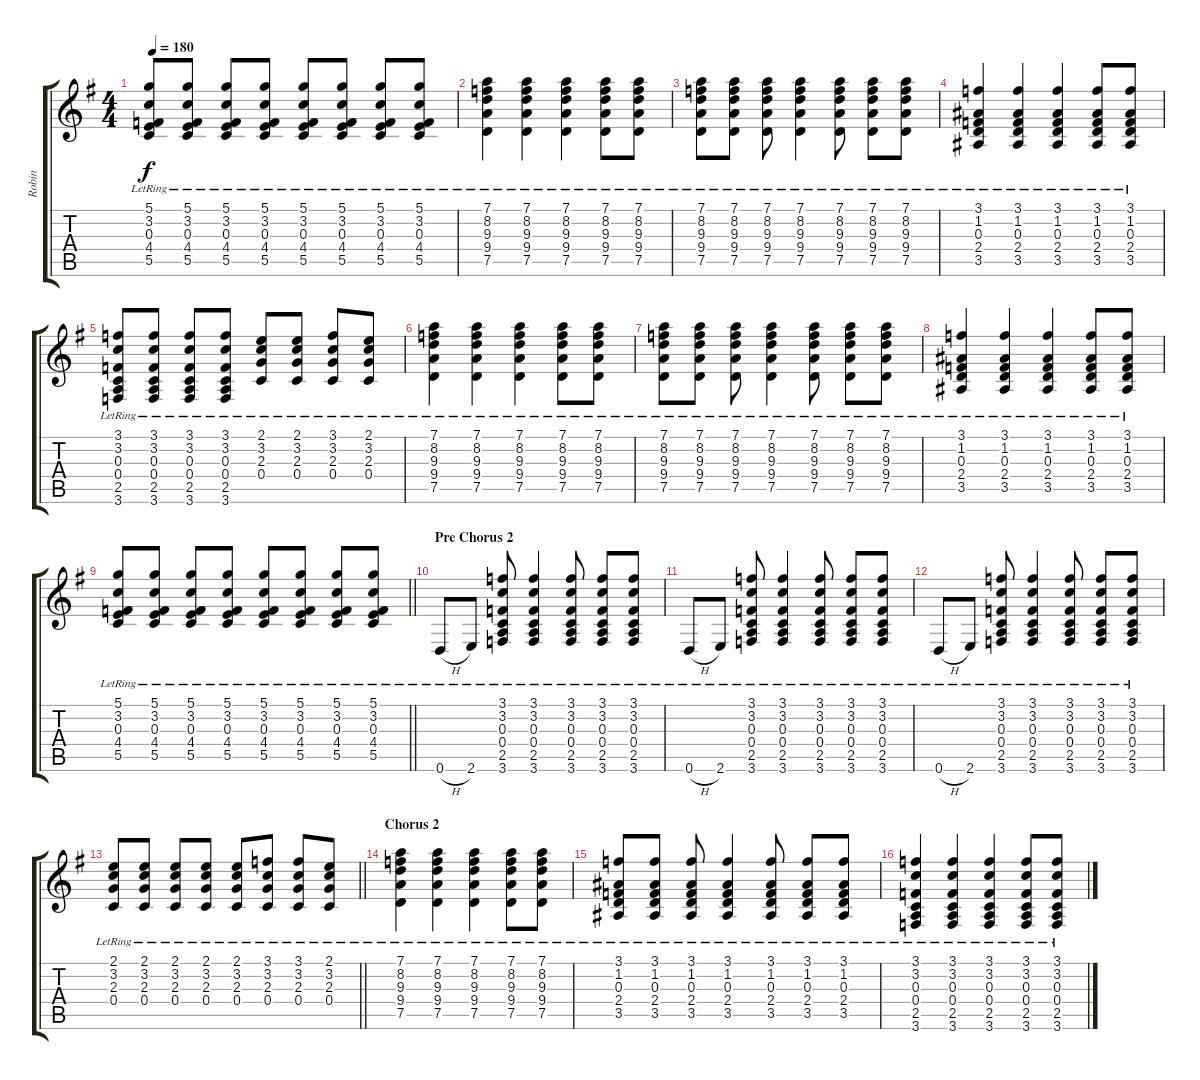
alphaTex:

\track ("Robin" "Robin") {instrument acousticguitarsteel}
\staff {score tabs}
\tuning (D4 A3 F3 C3 G2 D2) {hide}
\ts (4 4)
\tempo 180
\clef g2
\ks eminor
(5.1{lr} 3.2{lr} 0.3{lr} 4.4{lr} 5.5{lr}).8{dy f} (5.1{lr} 3.2{lr} 0.3{lr} 4.4{lr} 5.5{lr}).8 (5.1{lr} 3.2{lr} 0.3{lr} 4.4{lr} 5.5{lr}).8 (5.1{lr} 3.2{lr} 0.3{lr} 4.4{lr} 5.5{lr}).8 (5.1{lr} 3.2{lr} 0.3{lr} 4.4{lr} 5.5).8 (5.1{lr} 3.2{lr} 0.3{lr} 4.4{lr} 5.5).8 (5.1{lr} 3.2{lr} 0.3{lr} 4.4{lr} 5.5).8 (5.1{lr} 3.2{lr} 0.3{lr} 4.4{lr} 5.5).8 |
(7.1{lr} 8.2{lr} 9.3{lr} 9.4{lr} 7.5{lr}).4 (7.1{lr} 8.2{lr} 9.3{lr} 9.4{lr} 7.5{lr}).4 (7.1{lr} 8.2{lr} 9.3{lr} 9.4{lr} 7.5{lr}).4 (7.1{lr} 8.2{lr} 9.3{lr} 9.4{lr} 7.5{lr}).8 (7.1{lr} 8.2{lr} 9.3{lr} 9.4{lr} 7.5{lr}).8 |
(7.1{lr} 8.2{lr} 9.3{lr} 9.4{lr} 7.5{lr}).8 (7.1{lr} 8.2{lr} 9.3{lr} 9.4{lr} 7.5{lr}).8 (7.1{lr} 8.2{lr} 9.3{lr} 9.4{lr} 7.5{lr}).8 (7.1{lr} 8.2{lr} 9.3{lr} 9.4{lr} 7.5{lr}).4 (7.1{lr} 8.2{lr} 9.3{lr} 9.4{lr} 7.5{lr}).8 (7.1{lr} 8.2{lr} 9.3{lr} 9.4{lr} 7.5{lr}).8 (7.1{lr} 8.2 9.3 9.4 7.5).8 |
(3.1{lr} 1.2{lr} 0.3{lr} 2.4{lr} 3.5{lr}).4 (3.1{lr} 1.2{lr} 0.3{lr} 2.4{lr} 3.5{lr}).4 (3.1{lr} 1.2{lr} 0.3{lr} 2.4{lr} 3.5{lr}).4 (3.1{lr} 1.2{lr} 0.3{lr} 2.4{lr} 3.5{lr}).8 (3.1{lr} 1.2{lr} 0.3{lr} 2.4{lr} 3.5{lr}).8 |
(3.1{lr} 3.2{lr} 0.3{lr} 0.4{lr} 2.5{lr} 3.6{lr}).8 (3.1{lr} 3.2{lr} 0.3{lr} 0.4{lr} 2.5{lr} 3.6{lr}).8 (3.1{lr} 3.2{lr} 0.3{lr} 0.4{lr} 2.5{lr} 3.6{lr}).8 (3.1{lr} 3.2{lr} 0.3{lr} 0.4{lr} 2.5{lr} 3.6{lr}).8 (2.1{lr} 3.2{lr} 2.3{lr} 0.4{lr}).8 (2.1{lr} 3.2{lr} 2.3{lr} 0.4{lr}).8 (3.1{lr} 3.2{lr} 2.3{lr} 0.4{lr}).8 (2.1{lr} 3.2{lr} 2.3{lr} 0.4{lr}).8 |
(7.1{lr} 8.2{lr} 9.3{lr} 9.4{lr} 7.5{lr}).4 (7.1{lr} 8.2{lr} 9.3{lr} 9.4{lr} 7.5{lr}).4 (7.1{lr} 8.2{lr} 9.3{lr} 9.4{lr} 7.5{lr}).4 (7.1{lr} 8.2{lr} 9.3{lr} 9.4{lr} 7.5{lr}).8 (7.1{lr} 8.2{lr} 9.3{lr} 9.4{lr} 7.5{lr}).8 |
(7.1{lr} 8.2{lr} 9.3{lr} 9.4{lr} 7.5{lr}).8 (7.1{lr} 8.2{lr} 9.3{lr} 9.4{lr} 7.5{lr}).8 (7.1{lr} 8.2{lr} 9.3{lr} 9.4{lr} 7.5{lr}).8 (7.1{lr} 8.2{lr} 9.3{lr} 9.4{lr} 7.5{lr}).4 (7.1{lr} 8.2{lr} 9.3{lr} 9.4{lr} 7.5{lr}).8 (7.1{lr} 8.2{lr} 9.3{lr} 9.4{lr} 7.5{lr}).8 (7.1{lr} 8.2 9.3 9.4 7.5).8 |
(3.1{lr} 1.2{lr} 0.3{lr} 2.4{lr} 3.5{lr}).4 (3.1{lr} 1.2{lr} 0.3{lr} 2.4{lr} 3.5{lr}).4 (3.1{lr} 1.2{lr} 0.3{lr} 2.4{lr} 3.5{lr}).4 (3.1{lr} 1.2{lr} 0.3{lr} 2.4{lr} 3.5{lr}).8 (3.1{lr} 1.2{lr} 0.3{lr} 2.4{lr} 3.5{lr}).8 |
\barLineRight lightlight
(5.1{lr} 3.2{lr} 0.3{lr} 4.4{lr} 5.5{lr}).8 (5.1{lr} 3.2{lr} 0.3{lr} 4.4{lr} 5.5{lr}).8 (5.1{lr} 3.2{lr} 0.3{lr} 4.4{lr} 5.5{lr}).8 (5.1{lr} 3.2{lr} 0.3{lr} 4.4{lr} 5.5{lr}).8 (5.1{lr} 3.2{lr} 0.3{lr} 4.4{lr} 5.5).8 (5.1{lr} 3.2{lr} 0.3{lr} 4.4{lr} 5.5).8 (5.1{lr} 3.2{lr} 0.3{lr} 4.4{lr} 5.5).8 (5.1{lr} 3.2{lr} 0.3{lr} 4.4{lr} 5.5).8 |
\section ("" "Pre Chorus 2")
0.6{h lr}.8 2.6{lr}.8 (3.1{lr} 3.2{lr} 0.3{lr} 0.4{lr} 2.5{lr} 3.6{lr}).8 (3.1{lr} 3.2{lr} 0.3{lr} 0.4{lr} 2.5{lr} 3.6{lr}).4 (3.1{lr} 3.2{lr} 0.3{lr} 0.4{lr} 2.5{lr} 3.6{lr}).8 (3.1{lr} 3.2{lr} 0.3{lr} 0.4{lr} 2.5{lr} 3.6{lr}).8 (3.1{lr} 3.2{lr} 0.3{lr} 0.4{lr} 2.5{lr} 3.6{lr}).8 |
0.6{h lr}.8 2.6{lr}.8 (3.1{lr} 3.2{lr} 0.3{lr} 0.4{lr} 2.5{lr} 3.6{lr}).8 (3.1{lr} 3.2{lr} 0.3{lr} 0.4{lr} 2.5{lr} 3.6{lr}).4 (3.1{lr} 3.2{lr} 0.3{lr} 0.4{lr} 2.5{lr} 3.6{lr}).8 (3.1{lr} 3.2{lr} 0.3{lr} 0.4{lr} 2.5{lr} 3.6{lr}).8 (3.1{lr} 3.2{lr} 0.3{lr} 0.4{lr} 2.5{lr} 3.6{lr}).8 |
0.6{h lr}.8 2.6{lr}.8 (3.1{lr} 3.2{lr} 0.3{lr} 0.4{lr} 2.5{lr} 3.6{lr}).8 (3.1{lr} 3.2{lr} 0.3{lr} 0.4{lr} 2.5{lr} 3.6{lr}).4 (3.1{lr} 3.2{lr} 0.3{lr} 0.4{lr} 2.5{lr} 3.6{lr}).8 (3.1{lr} 3.2{lr} 0.3{lr} 0.4{lr} 2.5{lr} 3.6{lr}).8 (3.1{lr} 3.2{lr} 0.3{lr} 0.4{lr} 2.5{lr} 3.6{lr}).8 |
\barLineRight lightlight
(2.1{lr} 3.2{lr} 2.3{lr} 0.4{lr}).8 (2.1{lr} 3.2{lr} 2.3{lr} 0.4{lr}).8 (2.1{lr} 3.2{lr} 2.3{lr} 0.4{lr}).8 (2.1{lr} 3.2{lr} 2.3{lr} 0.4{lr}).8 (2.1{lr} 3.2{lr} 2.3{lr} 0.4{lr}).8 (3.1{lr} 3.2{lr} 2.3{lr} 0.4{lr}).8 (3.1{lr} 3.2{lr} 2.3{lr} 0.4{lr}).8 (2.1{lr} 3.2 2.3 0.4).8 |
\section ("" "Chorus 2")
(7.1{lr} 8.2{lr} 9.3{lr} 9.4{lr} 7.5{lr}).4 (7.1{lr} 8.2{lr} 9.3{lr} 9.4{lr} 7.5{lr}).4 (7.1{lr} 8.2{lr} 9.3{lr} 9.4{lr} 7.5{lr}).4 (7.1{lr} 8.2{lr} 9.3{lr} 9.4{lr} 7.5{lr}).8 (7.1{lr} 8.2{lr} 9.3{lr} 9.4{lr} 7.5{lr}).8 |
(3.1{lr} 1.2{lr} 0.3{lr} 2.4{lr} 3.5{lr}).8 (3.1{lr} 1.2{lr} 0.3{lr} 2.4{lr} 3.5{lr}).8 (3.1{lr} 1.2{lr} 0.3{lr} 2.4{lr} 3.5{lr}).8 (3.1{lr} 1.2{lr} 0.3{lr} 2.4{lr} 3.5{lr}).4 (3.1{lr} 1.2{lr} 0.3{lr} 2.4{lr} 3.5{lr}).8 (3.1{lr} 1.2{lr} 0.3{lr} 2.4{lr} 3.5{lr}).8 (3.1{lr} 1.2 0.3 2.4 3.5).8 |
(3.1{lr} 3.2{lr} 0.3{lr} 0.4{lr} 2.5{lr} 3.6{lr}).4 (3.1{lr} 3.2{lr} 0.3{lr} 0.4{lr} 2.5{lr} 3.6{lr}).4 (3.1{lr} 3.2{lr} 0.3{lr} 0.4{lr} 2.5{lr} 3.6{lr}).4 (3.1{lr} 3.2{lr} 0.3{lr} 0.4{lr} 2.5{lr} 3.6{lr}).8 (3.1{lr} 3.2{lr} 0.3{lr} 0.4{lr} 2.5{lr} 3.6{lr}).8
